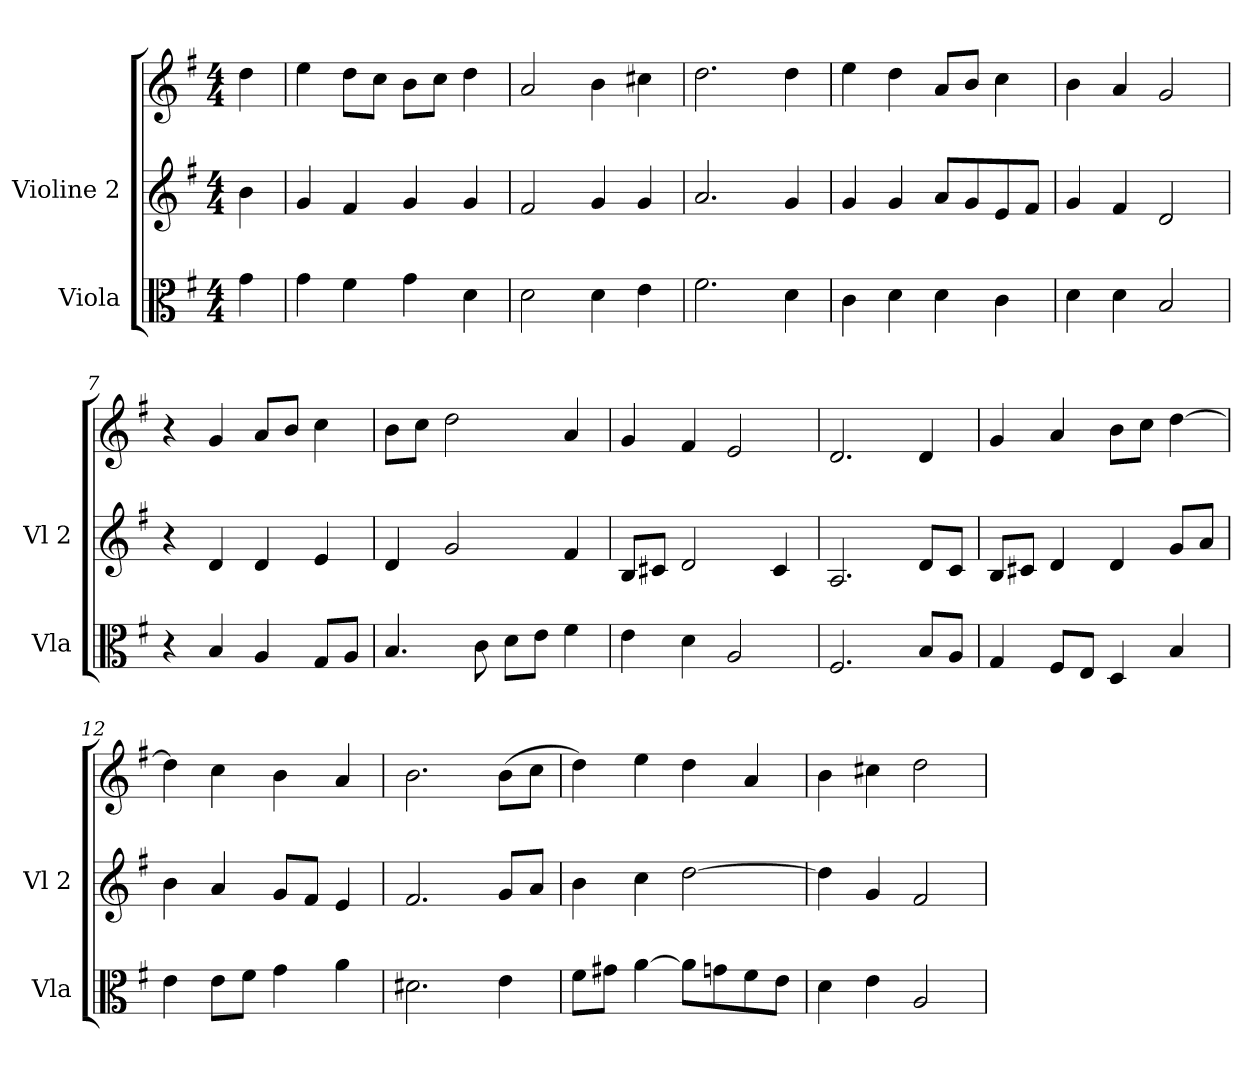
**kern	**kern	**kern
*part2	*part1	*part1
*staff3	*staff2	*staff1
*I"Viola	*I"Violine 2	*
*I'Vla	*I'Vl 2	*
*clefC3	*clefG2	*clefG2
*k[f#]	*k[f#]	*k[f#]
*M4/4	*M4/4	*M4/4
=1	=1	=1
4g\	4b\	4dd\
=2	=2	=2
4g\	4g/	4ee\
4f#\	4f#/	8dd\L
.	.	8cc\J
4g\	4g/	8b\L
.	.	8cc\J
4d\	4g/	4dd\
=3	=3	=3
2d>\	2f#>/	2a>/
4d\	4g/	4b\
4e\	4g/	4cc#X\
=4	=4	=4
2.f#>\	2.a>/	2.dd>\
4d\	4g/	4dd\
!!LO:LB:g=z
=5	=5	=5
4c\	4g/	4ee\
4d\	4g/	4dd\
4d\	8a/L	8a/L
.	8g/	8b/J
4c\	8e/	4cc\
.	8f#/J	.
=6	=6	=6
4d\	4g/	4b\
4d\	4f#/	4a/
2B>/	2d>/	2g>/
=7	=7	=7
4r	4r	4r
4B/	4d/	4g/
4A/	4d/	8a/L
.	.	8b/J
8G/L	4e/	4cc\
8A/J	.	.
=8	=8	=8
4.B/	4d/	8b\L
.	.	8cc\J
.	2g/	2dd\
8c\	.	.
8d\L	.	.
8e\J	.	.
4f#\	4f#/	4a/
!!LO:LB:g=z
=9	=9	=9
4e\	8B/L	4g/
.	8c#X/J	.
4d\	2d/	4f#/
2A/	.	2e/
.	4c#/	.
=10	=10	=10
2.F#>/	2.A>/	2.d>/
8B/L	8d/L	4d/
8A/J	8c/J	.
=11	=11	=11
4G/	8B/L	4g/
.	8c#X/J	.
8F#/L	4d/	4a/
8E/J	.	.
4D/	4d/	8b\L
.	.	8cc\J
4B/	8g/L	[4dd\
.	8a/J	.
=12	=12	=12
4e\	4b\	4dd\]
8e\L	4a/	4cc\
8f#\J	.	.
4g\	8g/L	4b\
.	8f#/J	.
4a\	4e/	4a/
!!LO:LB:g=z
=13	=13	=13
2.d#X>\	2.f#>/	2.b>\
4e\	8g/L	(8b\L
.	8a/J	8cc\J
=14	=14	=14
8f#\L	4b\	4dd\)
8g#X\J	.	.
[4a\	4cc\	4ee\
8a\L]	[2dd\	4dd\
8gn\	.	.
8f#\	.	4a/
8e\J	.	.
=15	=15	=15
4d\	4dd\]	4b\
4e\	4g/	4cc#X\
2A>/	2f#>/	2dd>\
=	=	=
*-	*-	*-
